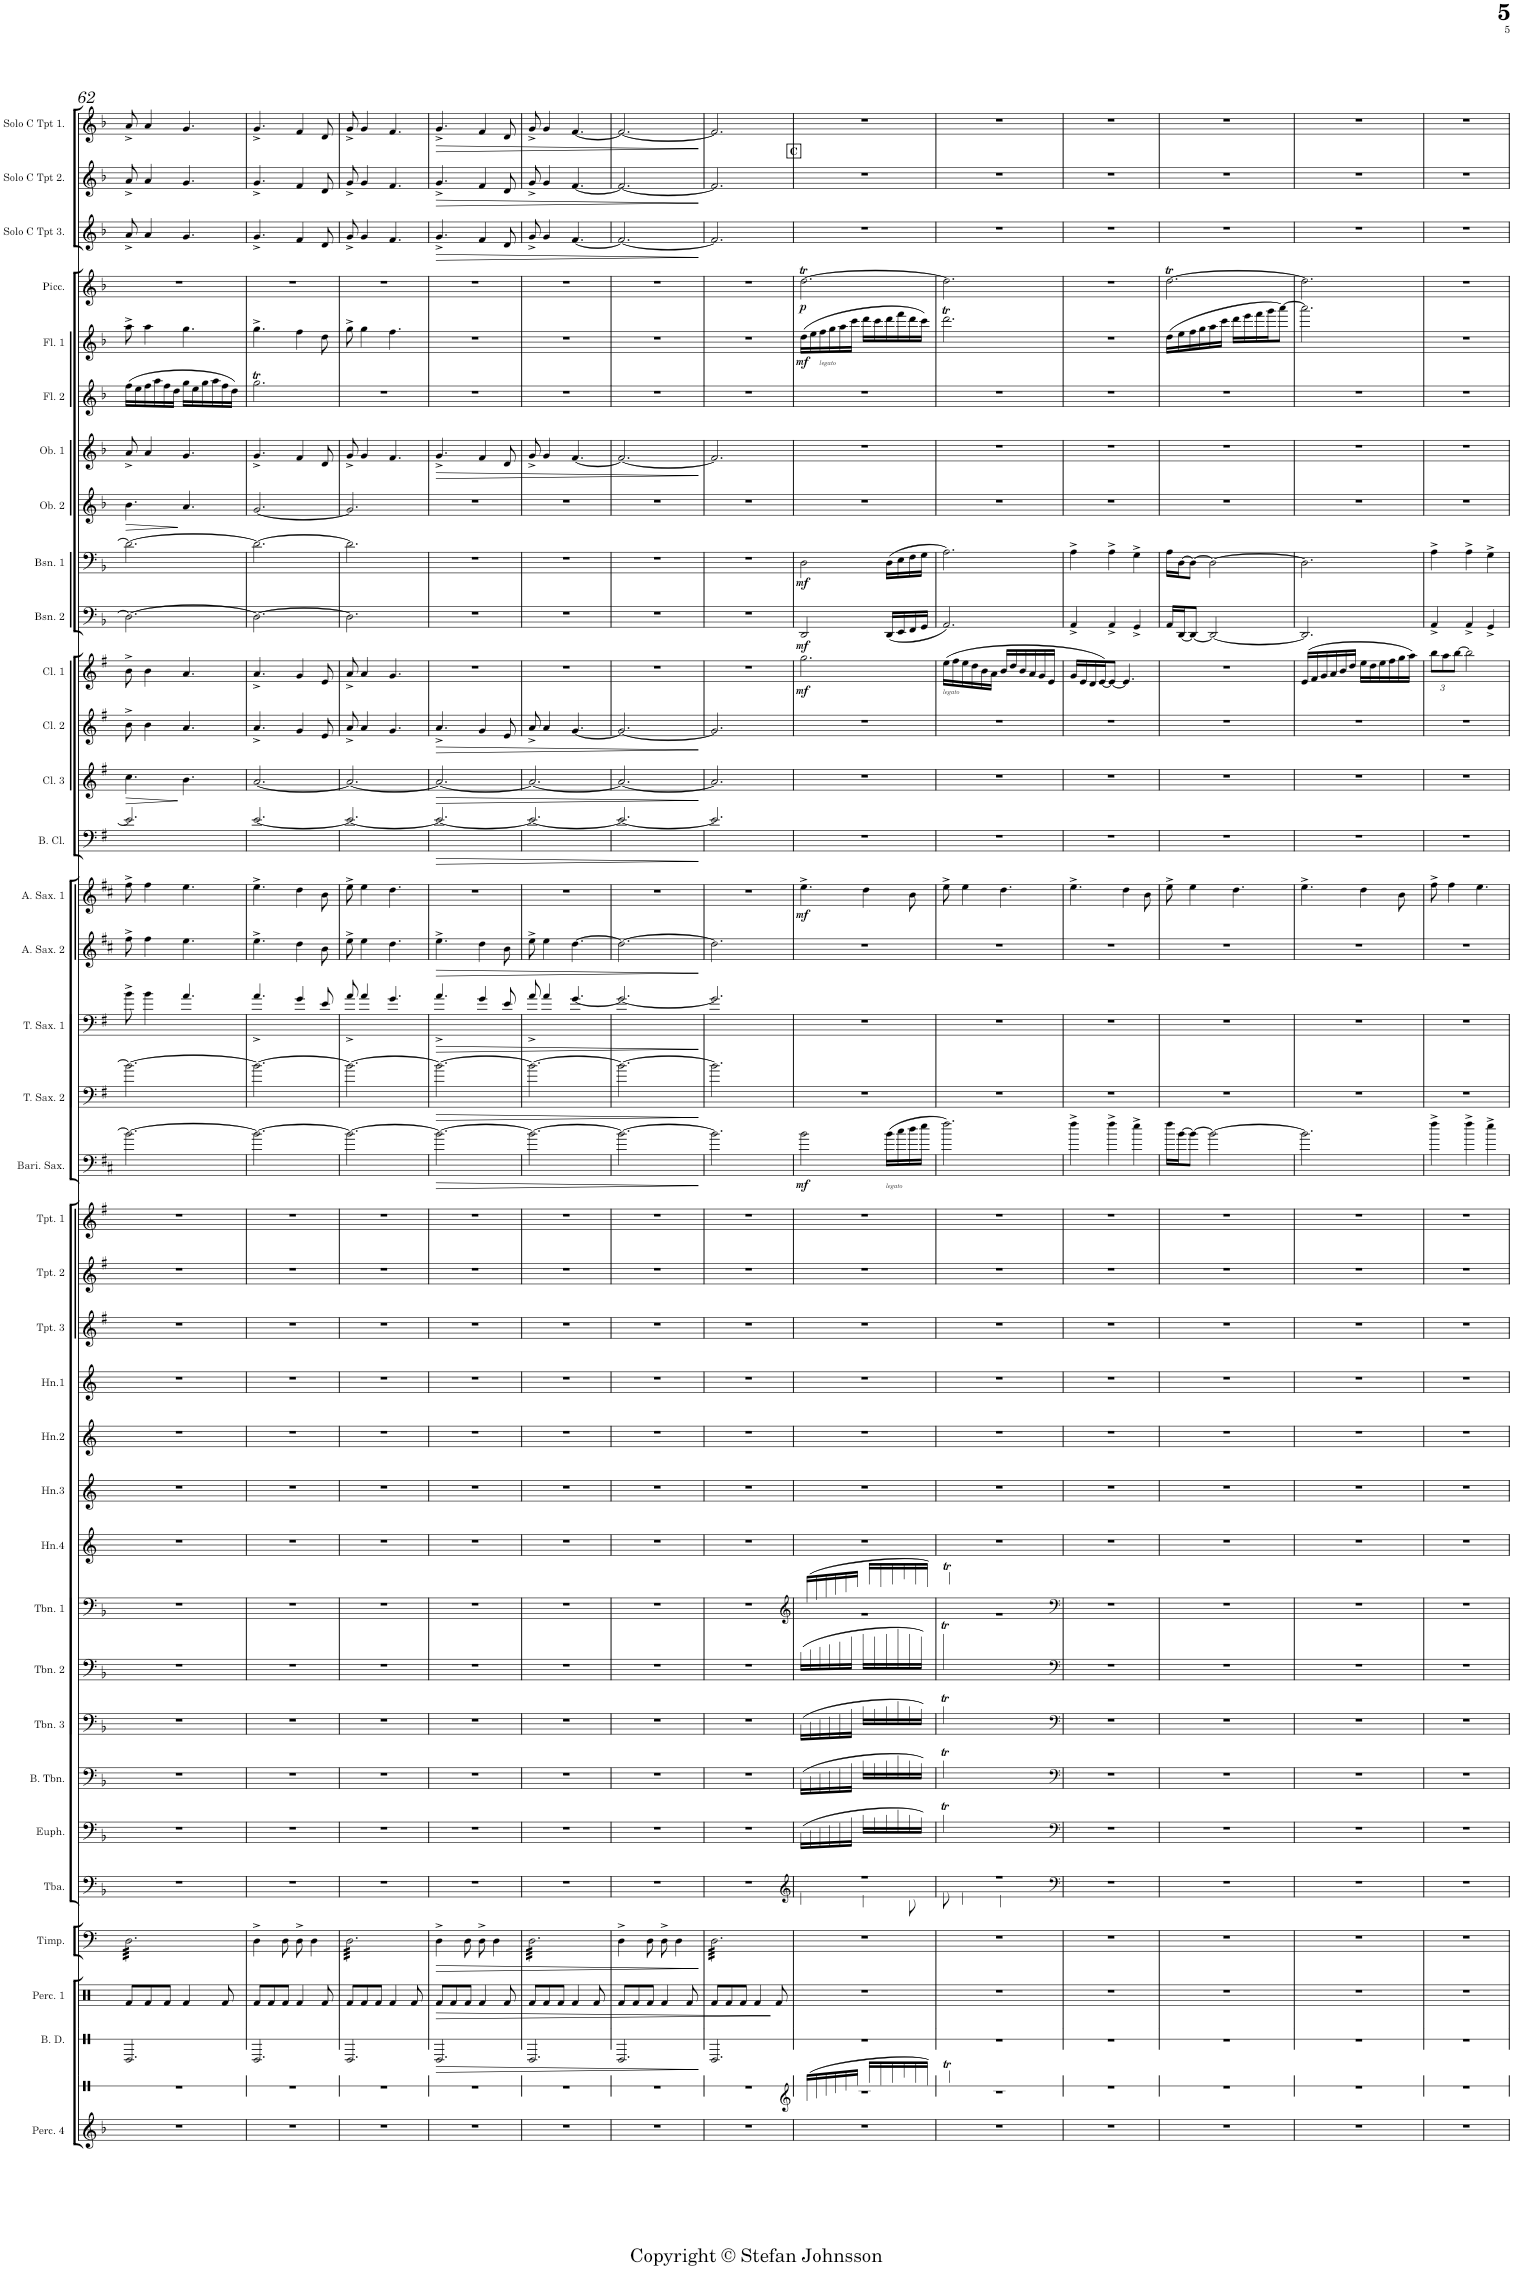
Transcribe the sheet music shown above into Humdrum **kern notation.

**kern	**kern	**kern	**kern	**kern	**kern	**kern	**kern	**kern	**kern	**kern	**kern	**kern	**kern	**kern	**kern	**kern	**kern	**kern	**dynam	**kern	**kern	**kern	**kern	**dynam	**kern	**dynam	**kern	**dynam	**kern	**kern	**dynam	**kern	**dynam	**kern	**dynam	**kern	**kern	**kern	**kern	**dynam	**kern	**dynam	**kern	**kern	**kern	**dynam
*part37	*part36	*part35	*part34	*part33	*part32	*part31	*part30	*part29	*part28	*part27	*part26	*part25	*part24	*part23	*part22	*part21	*part20	*part19	*part19	*part18	*part17	*part16	*part15	*part15	*part14	*part14	*part13	*part13	*part12	*part11	*part11	*part10	*part10	*part9	*part9	*part8	*part7	*part6	*part5	*part5	*part4	*part4	*part3	*part2	*part1	*part1
*staff37	*staff36	*staff35	*staff34	*staff33	*staff32	*staff31	*staff30	*staff29	*staff28	*staff27	*staff26	*staff25	*staff24	*staff23	*staff22	*staff21	*staff20	*staff19	*staff19	*staff18	*staff17	*staff16	*staff15	*staff15	*staff14	*staff14	*staff13	*staff13	*staff12	*staff11	*staff11	*staff10	*staff10	*staff9	*staff9	*staff8	*staff7	*staff6	*staff5	*staff5	*staff4	*staff4	*staff3	*staff2	*staff1	*staff1
*I"Percussion 4	*I"Tam-tam	*I"Bass Drum	*I"Percussion 1	*I"Timpani	*I"Tuba	*I"Euphonium	*I"Bass Trombone	*I"Trombone 3	*I"Trombone 2	*I"Trombone 1	*I"Horn 4 in F	*I"Horn 3 in F	*I"Horn 2 in F	*I"Horn 1 in F	*I"Trumpet in Bb 3	*I"Trumpet in Bb 2	*I"Trumpet in Bb 1	*I"Baritone Saxophone	*	*I"Tenor Saxophone 2	*I"Tenor Saxophone 1	*I"Alto Saxophone 2	*I"Alto Saxophone 1	*	*I"Bass Clarinet in Bb	*	*I"Clarinet in Bb 3	*	*I"Clarinet in Bb 2	*I"Clarinet in Bb 1	*	*I"Bassoon 2	*	*I"Bassoon 1	*	*I"Oboe 2	*I"Oboe 1	*I"Flute 2	*I"Flute 1	*	*I"Piccolo	*	*I"Solo Trumpet 3 in C	*I"Solo Trumpet 2 in C	*I"Solo Trumpet 1 in C	*
*I'Perc. 4	*I'T.-t.	*I'B. D.	*I'Perc. 1	*I'Timp.	*I'Tba.	*I'Euph.	*I'B. Tbn.	*I'Tbn. 3	*I'Tbn. 2	*I'Tbn. 1	*I'Hn.4	*I'Hn.3	*I'Hn.2	*I'Hn.1	*I'Tpt. 3	*I'Tpt. 2	*I'Tpt. 1	*I'Bari. Sax.	*	*I'T. Sax. 2	*I'T. Sax. 1	*I'A. Sax. 2	*I'A. Sax. 1	*	*I'B. Cl.	*	*I'Cl. 3	*	*I'Cl. 2	*I'Cl. 1	*	*I'Bsn. 2	*	*I'Bsn. 1	*	*I'Ob. 2	*I'Ob. 1	*I'Fl. 2	*I'Fl. 1	*	*I'Picc.	*	*	*	*	*
!!LO:PB:g=z
*clefG2	*clefX	*clefX	*clefX	*clefF4	*clefF4	*clefF4	*clefF4	*clefF4	*clefF4	*clefF4	*clefG2	*clefG2	*clefG2	*clefG2	*clefG2	*clefG2	*clefG2	*clefF4	*	*clefF4	*clefF4	*clefG2	*clefG2	*	*clefF4	*	*clefG2	*	*clefG2	*clefG2	*	*clefF4	*	*clefF4	*	*clefG2	*clefG2	*clefG2	*clefG2	*	*clefG2	*	*clefG2	*clefG2	*clefG2	*
*Trd-7c-12	*	*	*	*	*	*	*	*	*	*	*Trd4c7	*Trd4c7	*Trd4c7	*Trd4c7	*Trd1c2	*Trd1c2	*Trd1c2	*Trd12c21	*	*Trd8c14	*Trd8c14	*Trd5c9	*Trd5c9	*	*Trd8c14	*	*Trd1c2	*	*Trd1c2	*Trd1c2	*	*	*	*	*	*	*	*	*	*	*Trd-7c-12	*	*	*	*	*
*k[b-]	*k[]	*k[]	*k[]	*k[]	*k[b-]	*k[b-]	*k[b-]	*k[b-]	*k[b-]	*k[b-]	*k[]	*k[]	*k[]	*k[]	*k[f#]	*k[f#]	*k[f#]	*k[f#c#]	*	*k[f#]	*k[f#]	*k[f#c#]	*k[f#c#]	*	*k[f#]	*	*k[f#]	*	*k[f#]	*k[f#]	*	*k[b-]	*	*k[b-]	*	*k[b-]	*k[b-]	*k[b-]	*k[b-]	*	*k[b-]	*	*k[b-]	*k[b-]	*k[b-]	*
*d:	*	*	*	*	*d:	*d:	*d:	*d:	*d:	*d:	*	*	*	*	*e:	*e:	*e:	*b:	*	*e:	*e:	*b:	*b:	*	*e:	*	*e:	*	*e:	*e:	*	*d:	*	*d:	*	*d:	*d:	*d:	*d:	*	*d:	*	*d:	*d:	*d:	*
*M6/8	*M6/8	*M6/8	*M6/8	*M6/8	*M6/8	*M6/8	*M6/8	*M6/8	*M6/8	*M6/8	*M6/8	*M6/8	*M6/8	*M6/8	*M6/8	*M6/8	*M6/8	*M6/8	*	*M6/8	*M6/8	*M6/8	*M6/8	*	*M6/8	*	*M6/8	*	*M6/8	*M6/8	*	*M6/8	*	*M6/8	*	*M6/8	*M6/8	*M6/8	*M6/8	*	*M6/8	*	*M6/8	*M6/8	*M6/8	*
=62	=62	=62	=62	=62	=62	=62	=62	=62	=62	=62	=62	=62	=62	=62	=62	=62	=62	=62	=62	=62	=62	=62	=62	=62	=62	=62	=62	=62	=62	=62	=62	=62	=62	=62	=62	=62	=62	=62	=62	=62	=62	=62	=62	=62	=62	=62
!	!	!	!	!	!	!	!	!	!	!	!	!	!	!	!	!	!	!	!	!	!	!	!	!	!	!LO:HP:b	!	!LO:HP:b	!	!	!	!	!	!	!	!	!	!	!	!	!	!	!	!	!	!
*	*	*	*	*tremolo	*	*	*	*	*	*	*	*	*	*	*	*	*	*	*	*	*	*	*	*	*	*	*	*	*	*	*	*	*	*	*	*	*	*	*	*	*	*	*	*	*	*
2.r	2.r	2.e/	8f/L	32D\LLL	2.r	2.r	2.r	2.r	2.r	2.r	2.r	2.r	2.r	2.r	2.r	2.r	2.r	2.b\_	.	2.b\_	8b^\	8ff#^\	8ff#^\	.	2.e/]	>	4.cc\	>	8b^\	8b^\	.	2.D\_	.	2.d\_	.	4.b-\	8a^/	(16ff\LL	8aa^\	.	2.r	.	8a^/	8a^/	8a^/	.
.	.	.	.	32D\	.	.	.	.	.	.	.	.	.	.	.	.	.	.	.	.	.	.	.	.	.	.	.	.	.	.	.	.	.	.	.	.	.	.	.	.	.	.	.	.	.	.
.	.	.	.	32D\	.	.	.	.	.	.	.	.	.	.	.	.	.	.	.	.	.	.	.	.	.	.	.	.	.	.	.	.	.	.	.	.	.	16ee\	.	.	.	.	.	.	.	.
.	.	.	.	32D\	.	.	.	.	.	.	.	.	.	.	.	.	.	.	.	.	.	.	.	.	.	.	.	.	.	.	.	.	.	.	.	.	.	.	.	.	.	.	.	.	.	.
.	.	.	8f/	32D\	.	.	.	.	.	.	.	.	.	.	.	.	.	.	.	.	4b\	4ff#\	4ff#\	.	.	.	.	.	4b\	4b\	.	.	.	.	.	.	4a/	16ff\	4aa\	.	.	.	4a/	4a/	4a/	.
.	.	.	.	32D\	.	.	.	.	.	.	.	.	.	.	.	.	.	.	.	.	.	.	.	.	.	.	.	.	.	.	.	.	.	.	.	.	.	.	.	.	.	.	.	.	.	.
.	.	.	.	32D\	.	.	.	.	.	.	.	.	.	.	.	.	.	.	.	.	.	.	.	.	.	.	.	.	.	.	.	.	.	.	.	.	.	16aa\	.	.	.	.	.	.	.	.
.	.	.	.	32D\	.	.	.	.	.	.	.	.	.	.	.	.	.	.	.	.	.	.	.	.	.	.	.	.	.	.	.	.	.	.	.	.	.	.	.	.	.	.	.	.	.	.
.	.	.	8f/J	32D\	.	.	.	.	.	.	.	.	.	.	.	.	.	.	.	.	.	.	.	.	.	.	.	.	.	.	.	.	.	.	.	.	.	16ff\	.	.	.	.	.	.	.	.
.	.	.	.	32D\	.	.	.	.	.	.	.	.	.	.	.	.	.	.	.	.	.	.	.	.	.	.	.	.	.	.	.	.	.	.	.	.	.	.	.	.	.	.	.	.	.	.
.	.	.	.	32D\	.	.	.	.	.	.	.	.	.	.	.	.	.	.	.	.	.	.	.	.	.	.	.	.	.	.	.	.	.	.	.	.	.	16dd\JJ	.	.	.	.	.	.	.	.
.	.	.	.	32D\	.	.	.	.	.	.	.	.	.	.	.	.	.	.	.	.	.	.	.	.	.	.	.	.	.	.	.	.	.	.	.	.	.	.	.	.	.	.	.	.	.	.
.	.	.	4f/	32D\	.	.	.	.	.	.	.	.	.	.	.	.	.	.	.	.	4.a/	4.ee\	4.ee\	.	.	.	4.b\	.	4.a/	4.a/	.	.	.	.	.	4.a/	4.g/	16gg\LL	4.gg\	.	.	.	4.g/	4.g/	4.g/	.
.	.	.	.	32D\	.	.	.	.	.	.	.	.	.	.	.	.	.	.	.	.	.	.	.	.	.	.	.	.	.	.	.	.	.	.	.	.	.	.	.	.	.	.	.	.	.	.
.	.	.	.	32D\	.	.	.	.	.	.	.	.	.	.	.	.	.	.	.	.	.	.	.	.	.	.	.	.	.	.	.	.	.	.	.	.	.	16ee\	.	.	.	.	.	.	.	.
.	.	.	.	32D\	.	.	.	.	.	.	.	.	.	.	.	.	.	.	.	.	.	.	.	.	.	.	.	.	.	.	.	.	.	.	.	.	.	.	.	.	.	.	.	.	.	.
.	.	.	.	32D\	.	.	.	.	.	.	.	.	.	.	.	.	.	.	.	.	.	.	.	.	.	.	.	.	.	.	.	.	.	.	.	.	.	16gg\	.	.	.	.	.	.	.	.
.	.	.	.	32D\	.	.	.	.	.	.	.	.	.	.	.	.	.	.	.	.	.	.	.	.	.	.	.	.	.	.	.	.	.	.	.	.	.	.	.	.	.	.	.	.	.	.
.	.	.	.	32D\	.	.	.	.	.	.	.	.	.	.	.	.	.	.	.	.	.	.	.	.	.	.	.	.	.	.	.	.	.	.	.	.	.	16aa\	.	.	.	.	.	.	.	.
.	.	.	.	32D\	.	.	.	.	.	.	.	.	.	.	.	.	.	.	.	.	.	.	.	.	.	.	.	.	.	.	.	.	.	.	.	.	.	.	.	.	.	.	.	.	.	.
.	.	.	8f/	32D\	.	.	.	.	.	.	.	.	.	.	.	.	.	.	.	.	.	.	.	.	.	.	.	.	.	.	.	.	.	.	.	.	.	16ff\	.	.	.	.	.	.	.	.
.	.	.	.	32D\	.	.	.	.	.	.	.	.	.	.	.	.	.	.	.	.	.	.	.	.	.	.	.	.	.	.	.	.	.	.	.	.	.	.	.	.	.	.	.	.	.	.
.	.	.	.	32D\	.	.	.	.	.	.	.	.	.	.	.	.	.	.	.	.	.	.	.	.	.	.	.	.	.	.	.	.	.	.	.	.	.	16dd\JJ)	.	.	.	.	.	.	.	.
.	.	.	.	32D\JJJ	.	.	.	.	.	.	.	.	.	.	.	.	.	.	.	.	.	.	.	.	.	.	.	.	.	.	.	.	.	.	.	.	.	.	.	.	.	.	.	.	.	.
*	*	*	*	*Xtremolo	*	*	*	*	*	*	*	*	*	*	*	*	*	*	*	*	*	*	*	*	*	*	*	*	*	*	*	*	*	*	*	*	*	*	*	*	*	*	*	*	*	*
=63	=63	=63	=63	=63	=63	=63	=63	=63	=63	=63	=63	=63	=63	=63	=63	=63	=63	=63	=63	=63	=63	=63	=63	=63	=63	=63	=63	=63	=63	=63	=63	=63	=63	=63	=63	=63	=63	=63	=63	=63	=63	=63	=63	=63	=63	=63
2.r	2.r	2.e/	8f/L	4D^\	2.r	2.r	2.r	2.r	2.r	2.r	2.r	2.r	2.r	2.r	2.r	2.r	2.r	2.b\_	.	2.b\_	4.a^/	4.ee^\	4.ee^\	.	[<2.e/	.	[<2.a/	.	4.a^/	4.a^/	.	2.D\_	.	2.d\_	.	[<2.g/	4.g^/	2.ggT\	4.gg^\	.	2.r	.	4.g^/	4.g^/	4.g^/	.
.	.	.	8f/	.	.	.	.	.	.	.	.	.	.	.	.	.	.	.	.	.	.	.	.	.	.	.	.	.	.	.	.	.	.	.	.	.	.	.	.	.	.	.	.	.	.	.
.	.	.	8f/J	8D\	.	.	.	.	.	.	.	.	.	.	.	.	.	.	.	.	.	.	.	.	.	.	.	.	.	.	.	.	.	.	.	.	.	.	.	.	.	.	.	.	.	.
.	.	.	4f/	8D^\	.	.	.	.	.	.	.	.	.	.	.	.	.	.	.	.	4g/	4dd\	4dd\	.	.	.	.	.	4g/	4g/	.	.	.	.	.	.	4f/	.	4ff\	.	.	.	4f/	4f/	4f/	.
.	.	.	.	4D\	.	.	.	.	.	.	.	.	.	.	.	.	.	.	.	.	.	.	.	.	.	.	.	.	.	.	.	.	.	.	.	.	.	.	.	.	.	.	.	.	.	.
.	.	.	8f/	.	.	.	.	.	.	.	.	.	.	.	.	.	.	.	.	.	8e/	8b\	8b\	.	.	.	.	.	8e/	8e/	.	.	.	.	.	.	8d/	.	8dd\	.	.	.	8d/	8d/	8d/	.
=64	=64	=64	=64	=64	=64	=64	=64	=64	=64	=64	=64	=64	=64	=64	=64	=64	=64	=64	=64	=64	=64	=64	=64	=64	=64	=64	=64	=64	=64	=64	=64	=64	=64	=64	=64	=64	=64	=64	=64	=64	=64	=64	=64	=64	=64	=64
*	*	*	*	*tremolo	*	*	*	*	*	*	*	*	*	*	*	*	*	*	*	*	*	*	*	*	*	*	*	*	*	*	*	*	*	*	*	*	*	*	*	*	*	*	*	*	*	*
2.r	2.r	2.e/	8f/L	32D\LLL	2.r	2.r	2.r	2.r	2.r	2.r	2.r	2.r	2.r	2.r	2.r	2.r	2.r	2.b\_	.	2.b\_	8a^/	8ee^\	8ee^\	.	2.e/_	.	2.a/_	.	8a^/	8a^/	.	2.D\]	.	2.d\]	.	2.g/]	8g^/	2.r	8gg^\	.	2.r	.	8g^/	8g^/	8g^/	.
.	.	.	.	32D\	.	.	.	.	.	.	.	.	.	.	.	.	.	.	.	.	.	.	.	.	.	.	.	.	.	.	.	.	.	.	.	.	.	.	.	.	.	.	.	.	.	.
.	.	.	.	32D\	.	.	.	.	.	.	.	.	.	.	.	.	.	.	.	.	.	.	.	.	.	.	.	.	.	.	.	.	.	.	.	.	.	.	.	.	.	.	.	.	.	.
.	.	.	.	32D\	.	.	.	.	.	.	.	.	.	.	.	.	.	.	.	.	.	.	.	.	.	.	.	.	.	.	.	.	.	.	.	.	.	.	.	.	.	.	.	.	.	.
.	.	.	8f/	32D\	.	.	.	.	.	.	.	.	.	.	.	.	.	.	.	.	4a/	4ee\	4ee\	.	.	.	.	.	4a/	4a/	.	.	.	.	.	.	4g/	.	4gg\	.	.	.	4g/	4g/	4g/	.
.	.	.	.	32D\	.	.	.	.	.	.	.	.	.	.	.	.	.	.	.	.	.	.	.	.	.	.	.	.	.	.	.	.	.	.	.	.	.	.	.	.	.	.	.	.	.	.
.	.	.	.	32D\	.	.	.	.	.	.	.	.	.	.	.	.	.	.	.	.	.	.	.	.	.	.	.	.	.	.	.	.	.	.	.	.	.	.	.	.	.	.	.	.	.	.
.	.	.	.	32D\	.	.	.	.	.	.	.	.	.	.	.	.	.	.	.	.	.	.	.	.	.	.	.	.	.	.	.	.	.	.	.	.	.	.	.	.	.	.	.	.	.	.
.	.	.	8f/J	32D\	.	.	.	.	.	.	.	.	.	.	.	.	.	.	.	.	.	.	.	.	.	.	.	.	.	.	.	.	.	.	.	.	.	.	.	.	.	.	.	.	.	.
.	.	.	.	32D\	.	.	.	.	.	.	.	.	.	.	.	.	.	.	.	.	.	.	.	.	.	.	.	.	.	.	.	.	.	.	.	.	.	.	.	.	.	.	.	.	.	.
.	.	.	.	32D\	.	.	.	.	.	.	.	.	.	.	.	.	.	.	.	.	.	.	.	.	.	.	.	.	.	.	.	.	.	.	.	.	.	.	.	.	.	.	.	.	.	.
.	.	.	.	32D\	.	.	.	.	.	.	.	.	.	.	.	.	.	.	.	.	.	.	.	.	.	.	.	.	.	.	.	.	.	.	.	.	.	.	.	.	.	.	.	.	.	.
.	.	.	4f/	32D\	.	.	.	.	.	.	.	.	.	.	.	.	.	.	.	.	4.g/	4.dd\	4.dd\	.	.	.	.	.	4.g/	4.g/	.	.	.	.	.	.	4.f/	.	4.ff\	.	.	.	4.f/	4.f/	4.f/	.
.	.	.	.	32D\	.	.	.	.	.	.	.	.	.	.	.	.	.	.	.	.	.	.	.	.	.	.	.	.	.	.	.	.	.	.	.	.	.	.	.	.	.	.	.	.	.	.
.	.	.	.	32D\	.	.	.	.	.	.	.	.	.	.	.	.	.	.	.	.	.	.	.	.	.	.	.	.	.	.	.	.	.	.	.	.	.	.	.	.	.	.	.	.	.	.
.	.	.	.	32D\	.	.	.	.	.	.	.	.	.	.	.	.	.	.	.	.	.	.	.	.	.	.	.	.	.	.	.	.	.	.	.	.	.	.	.	.	.	.	.	.	.	.
.	.	.	.	32D\	.	.	.	.	.	.	.	.	.	.	.	.	.	.	.	.	.	.	.	.	.	.	.	.	.	.	.	.	.	.	.	.	.	.	.	.	.	.	.	.	.	.
.	.	.	.	32D\	.	.	.	.	.	.	.	.	.	.	.	.	.	.	.	.	.	.	.	.	.	.	.	.	.	.	.	.	.	.	.	.	.	.	.	.	.	.	.	.	.	.
.	.	.	.	32D\	.	.	.	.	.	.	.	.	.	.	.	.	.	.	.	.	.	.	.	.	.	.	.	.	.	.	.	.	.	.	.	.	.	.	.	.	.	.	.	.	.	.
.	.	.	.	32D\	.	.	.	.	.	.	.	.	.	.	.	.	.	.	.	.	.	.	.	.	.	.	.	.	.	.	.	.	.	.	.	.	.	.	.	.	.	.	.	.	.	.
.	.	.	8f/	32D\	.	.	.	.	.	.	.	.	.	.	.	.	.	.	.	.	.	.	.	.	.	.	.	.	.	.	.	.	.	.	.	.	.	.	.	.	.	.	.	.	.	.
.	.	.	.	32D\	.	.	.	.	.	.	.	.	.	.	.	.	.	.	.	.	.	.	.	.	.	.	.	.	.	.	.	.	.	.	.	.	.	.	.	.	.	.	.	.	.	.
.	.	.	.	32D\	.	.	.	.	.	.	.	.	.	.	.	.	.	.	.	.	.	.	.	.	.	.	.	.	.	.	.	.	.	.	.	.	.	.	.	.	.	.	.	.	.	.
.	.	.	.	32D\JJJ	.	.	.	.	.	.	.	.	.	.	.	.	.	.	.	.	.	.	.	.	.	.	.	.	.	.	.	.	.	.	.	.	.	.	.	.	.	.	.	.	.	.
*	*	*	*	*Xtremolo	*	*	*	*	*	*	*	*	*	*	*	*	*	*	*	*	*	*	*	*	*	*	*	*	*	*	*	*	*	*	*	*	*	*	*	*	*	*	*	*	*	*
=65	=65	=65	=65	=65	=65	=65	=65	=65	=65	=65	=65	=65	=65	=65	=65	=65	=65	=65	=65	=65	=65	=65	=65	=65	=65	=65	=65	=65	=65	=65	=65	=65	=65	=65	=65	=65	=65	=65	=65	=65	=65	=65	=65	=65	=65	=65
!	!	!	!	!	!	!	!	!	!	!	!	!	!	!	!	!	!	!	!	!	!	!	!	!	!	!	!	!	!	!	!	!	!	!	!	!	!	!	!	!	!	!	!	!	!	!LO:HP:b
2.r	2.r	2.e/	8f/L	4D^\	2.r	2.r	2.r	2.r	2.r	2.r	2.r	2.r	2.r	2.r	2.r	2.r	2.r	2.b\_	.	2.b\_	4.a^/	4.ee^\	2.r	.	2.e/_	.	2.a/_	.	4.a^/	2.r	.	2.r	.	2.r	.	2.r	4.g^/	2.r	2.r	.	2.r	.	4.g^/	4.g^/	4.g^/	>
.	.	.	8f/	.	.	.	.	.	.	.	.	.	.	.	.	.	.	.	.	.	.	.	.	.	.	.	.	.	.	.	.	.	.	.	.	.	.	.	.	.	.	.	.	.	.	.
.	.	.	8f/J	8D\	.	.	.	.	.	.	.	.	.	.	.	.	.	.	.	.	.	.	.	.	.	.	.	.	.	.	.	.	.	.	.	.	.	.	.	.	.	.	.	.	.	.
.	.	.	4f/	8D^\	.	.	.	.	.	.	.	.	.	.	.	.	.	.	.	.	4g/	4dd\	.	.	.	.	.	.	4g/	.	.	.	.	.	.	.	4f/	.	.	.	.	.	4f/	4f/	4f/	.
.	.	.	.	4D\	.	.	.	.	.	.	.	.	.	.	.	.	.	.	.	.	.	.	.	.	.	.	.	.	.	.	.	.	.	.	.	.	.	.	.	.	.	.	.	.	.	.
.	.	.	8f/	.	.	.	.	.	.	.	.	.	.	.	.	.	.	.	.	.	8e/	8b\	.	.	.	.	.	.	8e/	.	.	.	.	.	.	.	8d/	.	.	.	.	.	8d/	8d/	8d/	.
=66	=66	=66	=66	=66	=66	=66	=66	=66	=66	=66	=66	=66	=66	=66	=66	=66	=66	=66	=66	=66	=66	=66	=66	=66	=66	=66	=66	=66	=66	=66	=66	=66	=66	=66	=66	=66	=66	=66	=66	=66	=66	=66	=66	=66	=66	=66
*	*	*	*	*tremolo	*	*	*	*	*	*	*	*	*	*	*	*	*	*	*	*	*	*	*	*	*	*	*	*	*	*	*	*	*	*	*	*	*	*	*	*	*	*	*	*	*	*
2.r	2.r	2.e/	8f/L	32D\LLL	2.r	2.r	2.r	2.r	2.r	2.r	2.r	2.r	2.r	2.r	2.r	2.r	2.r	2.b\_	.	2.b\_	8a^/	8ee^\	2.r	.	2.e/_	.	2.a/_	.	8a^/	2.r	.	2.r	.	2.r	.	2.r	8g^/	2.r	2.r	.	2.r	.	8g^/	8g^/	8g^/	.
.	.	.	.	32D\	.	.	.	.	.	.	.	.	.	.	.	.	.	.	.	.	.	.	.	.	.	.	.	.	.	.	.	.	.	.	.	.	.	.	.	.	.	.	.	.	.	.
.	.	.	.	32D\	.	.	.	.	.	.	.	.	.	.	.	.	.	.	.	.	.	.	.	.	.	.	.	.	.	.	.	.	.	.	.	.	.	.	.	.	.	.	.	.	.	.
.	.	.	.	32D\	.	.	.	.	.	.	.	.	.	.	.	.	.	.	.	.	.	.	.	.	.	.	.	.	.	.	.	.	.	.	.	.	.	.	.	.	.	.	.	.	.	.
.	.	.	8f/	32D\	.	.	.	.	.	.	.	.	.	.	.	.	.	.	.	.	4a/	4ee\	.	.	.	.	.	.	4a/	.	.	.	.	.	.	.	4g/	.	.	.	.	.	4g/	4g/	4g/	.
.	.	.	.	32D\	.	.	.	.	.	.	.	.	.	.	.	.	.	.	.	.	.	.	.	.	.	.	.	.	.	.	.	.	.	.	.	.	.	.	.	.	.	.	.	.	.	.
.	.	.	.	32D\	.	.	.	.	.	.	.	.	.	.	.	.	.	.	.	.	.	.	.	.	.	.	.	.	.	.	.	.	.	.	.	.	.	.	.	.	.	.	.	.	.	.
.	.	.	.	32D\	.	.	.	.	.	.	.	.	.	.	.	.	.	.	.	.	.	.	.	.	.	.	.	.	.	.	.	.	.	.	.	.	.	.	.	.	.	.	.	.	.	.
.	.	.	8f/J	32D\	.	.	.	.	.	.	.	.	.	.	.	.	.	.	.	.	.	.	.	.	.	.	.	.	.	.	.	.	.	.	.	.	.	.	.	.	.	.	.	.	.	.
.	.	.	.	32D\	.	.	.	.	.	.	.	.	.	.	.	.	.	.	.	.	.	.	.	.	.	.	.	.	.	.	.	.	.	.	.	.	.	.	.	.	.	.	.	.	.	.
.	.	.	.	32D\	.	.	.	.	.	.	.	.	.	.	.	.	.	.	.	.	.	.	.	.	.	.	.	.	.	.	.	.	.	.	.	.	.	.	.	.	.	.	.	.	.	.
.	.	.	.	32D\	.	.	.	.	.	.	.	.	.	.	.	.	.	.	.	.	.	.	.	.	.	.	.	.	.	.	.	.	.	.	.	.	.	.	.	.	.	.	.	.	.	.
.	.	.	4f/	32D\	.	.	.	.	.	.	.	.	.	.	.	.	.	.	.	.	[<4.g/	[>4.dd\	.	.	.	.	.	.	[<4.g/	.	.	.	.	.	.	.	[<4.f/	.	.	.	.	.	[<4.f/	[<4.f/	[<4.f/	.
.	.	.	.	32D\	.	.	.	.	.	.	.	.	.	.	.	.	.	.	.	.	.	.	.	.	.	.	.	.	.	.	.	.	.	.	.	.	.	.	.	.	.	.	.	.	.	.
.	.	.	.	32D\	.	.	.	.	.	.	.	.	.	.	.	.	.	.	.	.	.	.	.	.	.	.	.	.	.	.	.	.	.	.	.	.	.	.	.	.	.	.	.	.	.	.
.	.	.	.	32D\	.	.	.	.	.	.	.	.	.	.	.	.	.	.	.	.	.	.	.	.	.	.	.	.	.	.	.	.	.	.	.	.	.	.	.	.	.	.	.	.	.	.
.	.	.	.	32D\	.	.	.	.	.	.	.	.	.	.	.	.	.	.	.	.	.	.	.	.	.	.	.	.	.	.	.	.	.	.	.	.	.	.	.	.	.	.	.	.	.	.
.	.	.	.	32D\	.	.	.	.	.	.	.	.	.	.	.	.	.	.	.	.	.	.	.	.	.	.	.	.	.	.	.	.	.	.	.	.	.	.	.	.	.	.	.	.	.	.
.	.	.	.	32D\	.	.	.	.	.	.	.	.	.	.	.	.	.	.	.	.	.	.	.	.	.	.	.	.	.	.	.	.	.	.	.	.	.	.	.	.	.	.	.	.	.	.
.	.	.	.	32D\	.	.	.	.	.	.	.	.	.	.	.	.	.	.	.	.	.	.	.	.	.	.	.	.	.	.	.	.	.	.	.	.	.	.	.	.	.	.	.	.	.	.
.	.	.	8f/	32D\	.	.	.	.	.	.	.	.	.	.	.	.	.	.	.	.	.	.	.	.	.	.	.	.	.	.	.	.	.	.	.	.	.	.	.	.	.	.	.	.	.	.
.	.	.	.	32D\	.	.	.	.	.	.	.	.	.	.	.	.	.	.	.	.	.	.	.	.	.	.	.	.	.	.	.	.	.	.	.	.	.	.	.	.	.	.	.	.	.	.
.	.	.	.	32D\	.	.	.	.	.	.	.	.	.	.	.	.	.	.	.	.	.	.	.	.	.	.	.	.	.	.	.	.	.	.	.	.	.	.	.	.	.	.	.	.	.	.
.	.	.	.	32D\JJJ	.	.	.	.	.	.	.	.	.	.	.	.	.	.	.	.	.	.	.	.	.	.	.	.	.	.	.	.	.	.	.	.	.	.	.	.	.	.	.	.	.	.
*	*	*	*	*Xtremolo	*	*	*	*	*	*	*	*	*	*	*	*	*	*	*	*	*	*	*	*	*	*	*	*	*	*	*	*	*	*	*	*	*	*	*	*	*	*	*	*	*	*
=67	=67	=67	=67	=67	=67	=67	=67	=67	=67	=67	=67	=67	=67	=67	=67	=67	=67	=67	=67	=67	=67	=67	=67	=67	=67	=67	=67	=67	=67	=67	=67	=67	=67	=67	=67	=67	=67	=67	=67	=67	=67	=67	=67	=67	=67	=67
2.r	2.r	2.e/	8f/L	4D^\	2.r	2.r	2.r	2.r	2.r	2.r	2.r	2.r	2.r	2.r	2.r	2.r	2.r	2.b\_	.	2.b\_	2.g/_	2.dd\_	2.r	.	2.e/_	.	2.a/_	.	2.g/_	2.r	.	2.r	.	2.r	.	2.r	2.f/_	2.r	2.r	.	2.r	.	2.f/_	2.f/_	2.f/_	.
.	.	.	8f/	.	.	.	.	.	.	.	.	.	.	.	.	.	.	.	.	.	.	.	.	.	.	.	.	.	.	.	.	.	.	.	.	.	.	.	.	.	.	.	.	.	.	.
.	.	.	8f/J	8D\	.	.	.	.	.	.	.	.	.	.	.	.	.	.	.	.	.	.	.	.	.	.	.	.	.	.	.	.	.	.	.	.	.	.	.	.	.	.	.	.	.	.
.	.	.	4f/	8D^\	.	.	.	.	.	.	.	.	.	.	.	.	.	.	.	.	.	.	.	.	.	.	.	.	.	.	.	.	.	.	.	.	.	.	.	.	.	.	.	.	.	.
.	.	.	.	4D\	.	.	.	.	.	.	.	.	.	.	.	.	.	.	.	.	.	.	.	.	.	.	.	.	.	.	.	.	.	.	.	.	.	.	.	.	.	.	.	.	.	.
.	.	.	8f/	.	.	.	.	.	.	.	.	.	.	.	.	.	.	.	.	.	.	.	.	.	.	.	.	.	.	.	.	.	.	.	.	.	.	.	.	.	.	.	.	.	.	.
.	.	.	.	.	.	.	.	.	.	.	.	.	.	.	.	.	.	.	.	.	.	.	.	.	.	]	.	]	.	.	.	.	.	.	.	.	.	.	.	.	.	.	.	.	.	]
=68	=68	=68	=68	=68	=68	=68	=68	=68	=68	=68	=68	=68	=68	=68	=68	=68	=68	=68	=68	=68	=68	=68	=68	=68	=68	=68	=68	=68	=68	=68	=68	=68	=68	=68	=68	=68	=68	=68	=68	=68	=68	=68	=68	=68	=68	=68
*	*	*	*	*tremolo	*	*	*	*	*	*	*	*	*	*	*	*	*	*	*	*	*	*	*	*	*	*	*	*	*	*	*	*	*	*	*	*	*	*	*	*	*	*	*	*	*	*
2.r	2.r	2.e/	8f/L	32D\LLL	2.r	2.r	2.r	2.r	2.r	2.r	2.r	2.r	2.r	2.r	2.r	2.r	2.r	2.b\]	.	2.b\]	2.g/]	2.dd\]	2.r	.	2.e/]	.	2.a/]	.	2.g/]	2.r	.	2.r	.	2.r	.	2.r	2.f/]	2.r	2.r	.	2.r	.	2.f/]	2.f/]	2.f/]	.
.	.	.	.	32D\	.	.	.	.	.	.	.	.	.	.	.	.	.	.	.	.	.	.	.	.	.	.	.	.	.	.	.	.	.	.	.	.	.	.	.	.	.	.	.	.	.	.
.	.	.	.	32D\	.	.	.	.	.	.	.	.	.	.	.	.	.	.	.	.	.	.	.	.	.	.	.	.	.	.	.	.	.	.	.	.	.	.	.	.	.	.	.	.	.	.
.	.	.	.	32D\	.	.	.	.	.	.	.	.	.	.	.	.	.	.	.	.	.	.	.	.	.	.	.	.	.	.	.	.	.	.	.	.	.	.	.	.	.	.	.	.	.	.
.	.	.	8f/	32D\	.	.	.	.	.	.	.	.	.	.	.	.	.	.	.	.	.	.	.	.	.	.	.	.	.	.	.	.	.	.	.	.	.	.	.	.	.	.	.	.	.	.
.	.	.	.	32D\	.	.	.	.	.	.	.	.	.	.	.	.	.	.	.	.	.	.	.	.	.	.	.	.	.	.	.	.	.	.	.	.	.	.	.	.	.	.	.	.	.	.
.	.	.	.	32D\	.	.	.	.	.	.	.	.	.	.	.	.	.	.	.	.	.	.	.	.	.	.	.	.	.	.	.	.	.	.	.	.	.	.	.	.	.	.	.	.	.	.
.	.	.	.	32D\	.	.	.	.	.	.	.	.	.	.	.	.	.	.	.	.	.	.	.	.	.	.	.	.	.	.	.	.	.	.	.	.	.	.	.	.	.	.	.	.	.	.
.	.	.	8f/J	32D\	.	.	.	.	.	.	.	.	.	.	.	.	.	.	.	.	.	.	.	.	.	.	.	.	.	.	.	.	.	.	.	.	.	.	.	.	.	.	.	.	.	.
.	.	.	.	32D\	.	.	.	.	.	.	.	.	.	.	.	.	.	.	.	.	.	.	.	.	.	.	.	.	.	.	.	.	.	.	.	.	.	.	.	.	.	.	.	.	.	.
.	.	.	.	32D\	.	.	.	.	.	.	.	.	.	.	.	.	.	.	.	.	.	.	.	.	.	.	.	.	.	.	.	.	.	.	.	.	.	.	.	.	.	.	.	.	.	.
.	.	.	.	32D\	.	.	.	.	.	.	.	.	.	.	.	.	.	.	.	.	.	.	.	.	.	.	.	.	.	.	.	.	.	.	.	.	.	.	.	.	.	.	.	.	.	.
.	.	.	4f/	32D\	.	.	.	.	.	.	.	.	.	.	.	.	.	.	.	.	.	.	.	.	.	.	.	.	.	.	.	.	.	.	.	.	.	.	.	.	.	.	.	.	.	.
.	.	.	.	32D\	.	.	.	.	.	.	.	.	.	.	.	.	.	.	.	.	.	.	.	.	.	.	.	.	.	.	.	.	.	.	.	.	.	.	.	.	.	.	.	.	.	.
.	.	.	.	32D\	.	.	.	.	.	.	.	.	.	.	.	.	.	.	.	.	.	.	.	.	.	.	.	.	.	.	.	.	.	.	.	.	.	.	.	.	.	.	.	.	.	.
.	.	.	.	32D\	.	.	.	.	.	.	.	.	.	.	.	.	.	.	.	.	.	.	.	.	.	.	.	.	.	.	.	.	.	.	.	.	.	.	.	.	.	.	.	.	.	.
.	.	.	.	32D\	.	.	.	.	.	.	.	.	.	.	.	.	.	.	.	.	.	.	.	.	.	.	.	.	.	.	.	.	.	.	.	.	.	.	.	.	.	.	.	.	.	.
.	.	.	.	32D\	.	.	.	.	.	.	.	.	.	.	.	.	.	.	.	.	.	.	.	.	.	.	.	.	.	.	.	.	.	.	.	.	.	.	.	.	.	.	.	.	.	.
.	.	.	.	32D\	.	.	.	.	.	.	.	.	.	.	.	.	.	.	.	.	.	.	.	.	.	.	.	.	.	.	.	.	.	.	.	.	.	.	.	.	.	.	.	.	.	.
.	.	.	.	32D\	.	.	.	.	.	.	.	.	.	.	.	.	.	.	.	.	.	.	.	.	.	.	.	.	.	.	.	.	.	.	.	.	.	.	.	.	.	.	.	.	.	.
.	.	.	8f/	32D\	.	.	.	.	.	.	.	.	.	.	.	.	.	.	.	.	.	.	.	.	.	.	.	.	.	.	.	.	.	.	.	.	.	.	.	.	.	.	.	.	.	.
.	.	.	.	32D\	.	.	.	.	.	.	.	.	.	.	.	.	.	.	.	.	.	.	.	.	.	.	.	.	.	.	.	.	.	.	.	.	.	.	.	.	.	.	.	.	.	.
.	.	.	.	32D\	.	.	.	.	.	.	.	.	.	.	.	.	.	.	.	.	.	.	.	.	.	.	.	.	.	.	.	.	.	.	.	.	.	.	.	.	.	.	.	.	.	.
.	.	.	.	32D\JJJ	.	.	.	.	.	.	.	.	.	.	.	.	.	.	.	.	.	.	.	.	.	.	.	.	.	.	.	.	.	.	.	.	.	.	.	.	.	.	.	.	.	.
*	*	*	*	*Xtremolo	*	*	*	*	*	*	*	*	*	*	*	*	*	*	*	*	*	*	*	*	*	*	*	*	*	*	*	*	*	*	*	*	*	*	*	*	*	*	*	*	*	*
!!LO:REH:place=s1:b:B:cj:t=C
=69	=69	=69	=69	=69	=69	=69	=69	=69	=69	=69	=69	=69	=69	=69	=69	=69	=69	=69	=69	=69	=69	=69	=69	=69	=69	=69	=69	=69	=69	=69	=69	=69	=69	=69	=69	=69	=69	=69	=69	=69	=69	=69	=69	=69	=69	=69
*	*clefG2	*	*	*	*clefG2	*	*	*	*	*clefG2	*	*	*	*	*	*	*	*	*	*	*	*	*	*	*	*	*	*	*	*	*	*	*	*	*	*	*	*	*	*	*	*	*	*	*	*
*	*^	*	*	*	*^	*	*	*	*	*^	*	*	*	*	*	*	*	*	*	*	*	*	*	*	*	*	*	*	*	*	*	*	*	*	*	*	*	*	*	*	*	*	*	*	*	*
!	!	!	!	!	!	!	!	!	!	!	!	!	!	!	!	!	!	!	!	!	!	!LO:DY:b	!	!	!	!	!LO:DY:b	!	!	!	!	!	!	!LO:DY:b	!	!LO:DY:b	!	!LO:DY:b	!	!	!	!	!LO:DY:b	!	!LO:DY:b	!	!	!	!
2.r	(16g/LL	2.r	2.r	2.r	2.r	2.r	4.g\	(16D\LL	(16D\LL	(16D\LL	(16d\LL	(16dd/LL	2.r	2.r	2.r	2.r	2.r	2.r	2.r	2.r	2b\	mf	2.r	2.r	2.r	4.ee^\	mf	2.r	.	2.r	.	2.r	2.gg\	mf	2DD/	mf	2D\	mf	2.r	2.r	2.r	(16dd\LL	mf	[>2.ddT\	p	2.r	2.r	2.r	.
.	16a/	.	.	.	.	.	.	16E\	16E\	16E\	16e\	16ee/	.	.	.	.	.	.	.	.	.	.	.	.	.	.	.	.	.	.	.	.	.	.	.	.	.	.	.	.	.	16ee\	.	.	.	.	.	.	.
!	!	!	!	!	!	!	!	!	!	!	!	!	!	!	!	!	!	!	!	!	!	!	!	!	!	!	!	!	!	!	!	!	!	!	!	!	!	!	!	!	!	!LO:TX:b:i:t=legato	!	!	!	!	!	!	!
.	16b/	.	.	.	.	.	.	16F\	16F\	16F\	16f\	16ff/	.	.	.	.	.	.	.	.	.	.	.	.	.	.	.	.	.	.	.	.	.	.	.	.	.	.	.	.	.	16ff\	.	.	.	.	.	.	.
.	16cc/	.	.	.	.	.	.	16G\	16G\	16G\	16g\	16gg/	.	.	.	.	.	.	.	.	.	.	.	.	.	.	.	.	.	.	.	.	.	.	.	.	.	.	.	.	.	16gg\	.	.	.	.	.	.	.
.	16dd/	.	.	.	.	.	.	16A\	16A\	16A\	16a\	16aa/	.	.	.	.	.	.	.	.	.	.	.	.	.	.	.	.	.	.	.	.	.	.	.	.	.	.	.	.	.	16aa\	.	.	.	.	.	.	.
.	16ff/JJ	.	.	.	.	.	.	16c\JJ	16c\JJ	16c\JJ	16cc\JJ	16ccc/JJ	.	.	.	.	.	.	.	.	.	.	.	.	.	.	.	.	.	.	.	.	.	.	.	.	.	.	.	.	.	16ccc\JJ	.	.	.	.	.	.	.
.	16gg/LL	.	.	.	.	.	4f\	16d\LL	16d\LL	16d\LL	16dd\LL	16ddd/LL	.	.	.	.	.	.	.	.	.	.	.	.	.	4dd\	.	.	.	.	.	.	.	.	.	.	.	.	.	.	.	16ddd\LL	.	.	.	.	.	.	.
.	16ff/	.	.	.	.	.	.	16c\	16c\	16c\	16cc\	16ccc/	.	.	.	.	.	.	.	.	.	.	.	.	.	.	.	.	.	.	.	.	.	.	.	.	.	.	.	.	.	16ccc\	.	.	.	.	.	.	.
!	!	!	!	!	!	!	!	!	!	!	!	!	!	!	!	!	!	!	!	!	!LO:TX:b:i:t=legato	!	!	!	!	!	!	!	!	!	!	!	!	!	!	!	!	!	!	!	!	!	!	!	!	!	!	!	!
.	16gg/	.	.	.	.	.	.	16d\	16d\	16d\	16dd\	16ddd/	.	.	.	.	.	.	.	.	(16b\LL	.	.	.	.	.	.	.	.	.	.	.	.	.	(16DD/LL	.	(16D\LL	.	.	.	.	16ddd\	.	.	.	.	.	.	.
.	16bb/	.	.	.	.	.	.	16f\	16f\	16f\	16ff\	16fff/	.	.	.	.	.	.	.	.	16cc#\	.	.	.	.	.	.	.	.	.	.	.	.	.	16EE/	.	16E\	.	.	.	.	16fff\	.	.	.	.	.	.	.
.	16gg/	.	.	.	.	.	8d\	16d\	16d\	16d\	16dd\	16ddd/	.	.	.	.	.	.	.	.	16dd\	.	.	.	.	8b\	.	.	.	.	.	.	.	.	16FF/	.	16F\	.	.	.	.	16ddd\	.	.	.	.	.	.	.
.	16ff/JJ)	.	.	.	.	.	.	16c\JJ)	16c\JJ)	16c\JJ)	16cc\JJ)	16ccc/JJ)	.	.	.	.	.	.	.	.	16ee\JJ	.	.	.	.	.	.	.	.	.	.	.	.	.	16GG/JJ	.	16G\JJ	.	.	.	.	16ccc\JJ)	.	.	.	.	.	.	.
=70	=70	=70	=70	=70	=70	=70	=70	=70	=70	=70	=70	=70	=70	=70	=70	=70	=70	=70	=70	=70	=70	=70	=70	=70	=70	=70	=70	=70	=70	=70	=70	=70	=70	=70	=70	=70	=70	=70	=70	=70	=70	=70	=70	=70	=70	=70	=70	=70	=70
!	!	!	!	!	!	!	!	!	!	!	!	!	!	!	!	!	!	!	!	!	!	!	!	!	!	!	!	!	!	!	!	!	!LO:TX:b:i:t=legato	!	!	!	!	!	!	!	!	!	!	!	!	!	!	!	!
2.r	2.ggT/	2.r	2.r	2.r	2.r	2.r	8g\	2.dT\	2.dT\	2.dT\	2.ddT\	2.dddT/	2.r	2.r	2.r	2.r	2.r	2.r	2.r	2.r	2.ff#\)	.	2.r	2.r	2.r	8ee^\	.	2.r	.	2.r	.	2.r	(16ee\LL	.	2.AA/)	.	2.A\)	.	2.r	2.r	2.r	2.dddT\	.	2.dd\]	.	2.r	2.r	2.r	.
.	.	.	.	.	.	.	.	.	.	.	.	.	.	.	.	.	.	.	.	.	.	.	.	.	.	.	.	.	.	.	.	.	16ff#\	.	.	.	.	.	.	.	.	.	.	.	.	.	.	.	.
.	.	.	.	.	.	.	4g\	.	.	.	.	.	.	.	.	.	.	.	.	.	.	.	.	.	.	4ee\	.	.	.	.	.	.	16ee\	.	.	.	.	.	.	.	.	.	.	.	.	.	.	.	.
.	.	.	.	.	.	.	.	.	.	.	.	.	.	.	.	.	.	.	.	.	.	.	.	.	.	.	.	.	.	.	.	.	16dd\	.	.	.	.	.	.	.	.	.	.	.	.	.	.	.	.
.	.	.	.	.	.	.	.	.	.	.	.	.	.	.	.	.	.	.	.	.	.	.	.	.	.	.	.	.	.	.	.	.	16b\	.	.	.	.	.	.	.	.	.	.	.	.	.	.	.	.
.	.	.	.	.	.	.	.	.	.	.	.	.	.	.	.	.	.	.	.	.	.	.	.	.	.	.	.	.	.	.	.	.	16a\JJ	.	.	.	.	.	.	.	.	.	.	.	.	.	.	.	.
.	.	.	.	.	.	.	4.f\	.	.	.	.	.	.	.	.	.	.	.	.	.	.	.	.	.	.	4.dd\	.	.	.	.	.	.	16b/LL	.	.	.	.	.	.	.	.	.	.	.	.	.	.	.	.
.	.	.	.	.	.	.	.	.	.	.	.	.	.	.	.	.	.	.	.	.	.	.	.	.	.	.	.	.	.	.	.	.	16dd/	.	.	.	.	.	.	.	.	.	.	.	.	.	.	.	.
.	.	.	.	.	.	.	.	.	.	.	.	.	.	.	.	.	.	.	.	.	.	.	.	.	.	.	.	.	.	.	.	.	16b/	.	.	.	.	.	.	.	.	.	.	.	.	.	.	.	.
.	.	.	.	.	.	.	.	.	.	.	.	.	.	.	.	.	.	.	.	.	.	.	.	.	.	.	.	.	.	.	.	.	16a/	.	.	.	.	.	.	.	.	.	.	.	.	.	.	.	.
.	.	.	.	.	.	.	.	.	.	.	.	.	.	.	.	.	.	.	.	.	.	.	.	.	.	.	.	.	.	.	.	.	16g/	.	.	.	.	.	.	.	.	.	.	.	.	.	.	.	.
.	.	.	.	.	.	.	.	.	.	.	.	.	.	.	.	.	.	.	.	.	.	.	.	.	.	.	.	.	.	.	.	.	16e/JJ	.	.	.	.	.	.	.	.	.	.	.	.	.	.	.	.
64ryy	64ryy	64ryy	64ryy	64ryy	64ryy	64ryy	64ryy	64ryy	64ryy	64ryy	64ryy	64ryy	64ryy	64ryy	64ryy	64ryy	64ryy	64ryy	64ryy	64ryy	64ryy	.	64ryy	64ryy	64ryy	64ryy	.	64ryy	.	64ryy	.	64ryy	64ryy	.	64ryy	.	64ryy	.	64ryy	64ryy	64ryy	64ryy	.	64ryy	.	64ryy	64ryy	64ryy	.
*	*v	*v	*	*	*	*v	*v	*	*	*	*	*v	*v	*	*	*	*	*	*	*	*	*	*	*	*	*	*	*	*	*	*	*	*	*	*	*	*	*	*	*	*	*	*	*	*	*	*	*	*
=71	=71	=71	=71	=71	=71	=71	=71	=71	=71	=71	=71	=71	=71	=71	=71	=71	=71	=71	=71	=71	=71	=71	=71	=71	=71	=71	=71	=71	=71	=71	=71	=71	=71	=71	=71	=71	=71	=71	=71	=71	=71	=71	=71	=71	=71	=71
*	*clefX	*	*	*	*clefF4	*clefF4	*clefF4	*clefF4	*clefF4	*clefF4	*	*	*	*	*	*	*	*	*	*	*	*	*	*	*	*	*	*	*	*	*	*	*	*	*	*	*	*	*	*	*	*	*	*	*	*
2.r	2.r	2.r	2.r	2.r	2.r	2.r	2.r	2.r	2.r	2.r	2.r	2.r	2.r	2.r	2.r	2.r	2.r	4ff#^\	.	2.r	2.r	2.r	4.ee^\	.	2.r	.	2.r	.	2.r	16g/LL	.	4AA^/	.	4A^\	.	2.r	2.r	2.r	2.r	.	2.r	.	2.r	2.r	2.r	.
.	.	.	.	.	.	.	.	.	.	.	.	.	.	.	.	.	.	.	.	.	.	.	.	.	.	.	.	.	.	16e/	.	.	.	.	.	.	.	.	.	.	.	.	.	.	.	.
.	.	.	.	.	.	.	.	.	.	.	.	.	.	.	.	.	.	.	.	.	.	.	.	.	.	.	.	.	.	16d/	.	.	.	.	.	.	.	.	.	.	.	.	.	.	.	.
.	.	.	.	.	.	.	.	.	.	.	.	.	.	.	.	.	.	.	.	.	.	.	.	.	.	.	.	.	.	[<16e/J)	.	.	.	.	.	.	.	.	.	.	.	.	.	.	.	.
.	.	.	.	.	.	.	.	.	.	.	.	.	.	.	.	.	.	4ff#^\	.	.	.	.	.	.	.	.	.	.	.	8e/J_	.	4AA^/	.	4A^\	.	.	.	.	.	.	.	.	.	.	.	.
.	.	.	.	.	.	.	.	.	.	.	.	.	.	.	.	.	.	.	.	.	.	.	4dd\	.	.	.	.	.	.	4.e/]	.	.	.	.	.	.	.	.	.	.	.	.	.	.	.	.
.	.	.	.	.	.	.	.	.	.	.	.	.	.	.	.	.	.	4ee^\	.	.	.	.	.	.	.	.	.	.	.	.	.	4GG^/	.	4G^\	.	.	.	.	.	.	.	.	.	.	.	.
.	.	.	.	.	.	.	.	.	.	.	.	.	.	.	.	.	.	.	.	.	.	.	8b\	.	.	.	.	.	.	.	.	.	.	.	.	.	.	.	.	.	.	.	.	.	.	.
64ryy	64r	64ryy	64ryy	64ryy	64ryy	64ryy	64ryy	64ryy	64ryy	64r	64ryy	64ryy	64ryy	64ryy	64ryy	64ryy	64ryy	64ryy	.	64ryy	64ryy	64ryy	64ryy	.	64ryy	.	64ryy	.	64ryy	64ryy	.	64ryy	.	64ryy	.	64ryy	64ryy	64ryy	64ryy	.	64ryy	.	64ryy	64ryy	64ryy	.
=72	=72	=72	=72	=72	=72	=72	=72	=72	=72	=72	=72	=72	=72	=72	=72	=72	=72	=72	=72	=72	=72	=72	=72	=72	=72	=72	=72	=72	=72	=72	=72	=72	=72	=72	=72	=72	=72	=72	=72	=72	=72	=72	=72	=72	=72	=72
2.r	2.r	2.r	2.r	2.r	2.r	2.r	2.r	2.r	2.r	2.r	2.r	2.r	2.r	2.r	2.r	2.r	2.r	16ff#\LL	.	2.r	2.r	2.r	8ee^\	.	2.r	.	2.r	.	2.r	2.r	.	16AA/LL	.	16A\LL	.	2.r	2.r	2.r	(16dd\LL	.	[>2.ddT\	.	2.r	2.r	2.r	.
.	.	.	.	.	.	.	.	.	.	.	.	.	.	.	.	.	.	[>16b\J	.	.	.	.	.	.	.	.	.	.	.	.	.	[<16DD/J	.	[>16D\J	.	.	.	.	16ee\	.	.	.	.	.	.	.
.	.	.	.	.	.	.	.	.	.	.	.	.	.	.	.	.	.	8b\J_	.	.	.	.	4ee\	.	.	.	.	.	.	.	.	8DD/J_	.	8D\J_	.	.	.	.	16ff\	.	.	.	.	.	.	.
.	.	.	.	.	.	.	.	.	.	.	.	.	.	.	.	.	.	.	.	.	.	.	.	.	.	.	.	.	.	.	.	.	.	.	.	.	.	.	16gg\	.	.	.	.	.	.	.
.	.	.	.	.	.	.	.	.	.	.	.	.	.	.	.	.	.	2b\_	.	.	.	.	.	.	.	.	.	.	.	.	.	2DD/_	.	2D\_	.	.	.	.	16aa\	.	.	.	.	.	.	.
.	.	.	.	.	.	.	.	.	.	.	.	.	.	.	.	.	.	.	.	.	.	.	.	.	.	.	.	.	.	.	.	.	.	.	.	.	.	.	16ccc\JJ	.	.	.	.	.	.	.
.	.	.	.	.	.	.	.	.	.	.	.	.	.	.	.	.	.	.	.	.	.	.	4.dd\	.	.	.	.	.	.	.	.	.	.	.	.	.	.	.	16ddd\LL	.	.	.	.	.	.	.
.	.	.	.	.	.	.	.	.	.	.	.	.	.	.	.	.	.	.	.	.	.	.	.	.	.	.	.	.	.	.	.	.	.	.	.	.	.	.	16eee\	.	.	.	.	.	.	.
.	.	.	.	.	.	.	.	.	.	.	.	.	.	.	.	.	.	.	.	.	.	.	.	.	.	.	.	.	.	.	.	.	.	.	.	.	.	.	16fff\	.	.	.	.	.	.	.
.	.	.	.	.	.	.	.	.	.	.	.	.	.	.	.	.	.	.	.	.	.	.	.	.	.	.	.	.	.	.	.	.	.	.	.	.	.	.	16ggg\J	.	.	.	.	.	.	.
.	.	.	.	.	.	.	.	.	.	.	.	.	.	.	.	.	.	.	.	.	.	.	.	.	.	.	.	.	.	.	.	.	.	.	.	.	.	.	[>8aaa\J)	.	.	.	.	.	.	.
=73	=73	=73	=73	=73	=73	=73	=73	=73	=73	=73	=73	=73	=73	=73	=73	=73	=73	=73	=73	=73	=73	=73	=73	=73	=73	=73	=73	=73	=73	=73	=73	=73	=73	=73	=73	=73	=73	=73	=73	=73	=73	=73	=73	=73	=73	=73
2.r	2.r	2.r	2.r	2.r	2.r	2.r	2.r	2.r	2.r	2.r	2.r	2.r	2.r	2.r	2.r	2.r	2.r	2.b\]	.	2.r	2.r	2.r	4.ee^\	.	2.r	.	2.r	.	2.r	(16e/LL	.	2.DD/]	.	2.D\]	.	2.r	2.r	2.r	2.aaa\]	.	2.dd\]	.	2.r	2.r	2.r	.
.	.	.	.	.	.	.	.	.	.	.	.	.	.	.	.	.	.	.	.	.	.	.	.	.	.	.	.	.	.	16f#/	.	.	.	.	.	.	.	.	.	.	.	.	.	.	.	.
.	.	.	.	.	.	.	.	.	.	.	.	.	.	.	.	.	.	.	.	.	.	.	.	.	.	.	.	.	.	16g/	.	.	.	.	.	.	.	.	.	.	.	.	.	.	.	.
.	.	.	.	.	.	.	.	.	.	.	.	.	.	.	.	.	.	.	.	.	.	.	.	.	.	.	.	.	.	16a/	.	.	.	.	.	.	.	.	.	.	.	.	.	.	.	.
.	.	.	.	.	.	.	.	.	.	.	.	.	.	.	.	.	.	.	.	.	.	.	.	.	.	.	.	.	.	16b/	.	.	.	.	.	.	.	.	.	.	.	.	.	.	.	.
.	.	.	.	.	.	.	.	.	.	.	.	.	.	.	.	.	.	.	.	.	.	.	.	.	.	.	.	.	.	16dd/JJ	.	.	.	.	.	.	.	.	.	.	.	.	.	.	.	.
.	.	.	.	.	.	.	.	.	.	.	.	.	.	.	.	.	.	.	.	.	.	.	4dd\	.	.	.	.	.	.	16ee\LL	.	.	.	.	.	.	.	.	.	.	.	.	.	.	.	.
.	.	.	.	.	.	.	.	.	.	.	.	.	.	.	.	.	.	.	.	.	.	.	.	.	.	.	.	.	.	16dd\	.	.	.	.	.	.	.	.	.	.	.	.	.	.	.	.
.	.	.	.	.	.	.	.	.	.	.	.	.	.	.	.	.	.	.	.	.	.	.	.	.	.	.	.	.	.	16ee\	.	.	.	.	.	.	.	.	.	.	.	.	.	.	.	.
.	.	.	.	.	.	.	.	.	.	.	.	.	.	.	.	.	.	.	.	.	.	.	.	.	.	.	.	.	.	16ff#\	.	.	.	.	.	.	.	.	.	.	.	.	.	.	.	.
.	.	.	.	.	.	.	.	.	.	.	.	.	.	.	.	.	.	.	.	.	.	.	8b\	.	.	.	.	.	.	16gg\	.	.	.	.	.	.	.	.	.	.	.	.	.	.	.	.
.	.	.	.	.	.	.	.	.	.	.	.	.	.	.	.	.	.	.	.	.	.	.	.	.	.	.	.	.	.	16aa\JJ)	.	.	.	.	.	.	.	.	.	.	.	.	.	.	.	.
=74	=74	=74	=74	=74	=74	=74	=74	=74	=74	=74	=74	=74	=74	=74	=74	=74	=74	=74	=74	=74	=74	=74	=74	=74	=74	=74	=74	=74	=74	=74	=74	=74	=74	=74	=74	=74	=74	=74	=74	=74	=74	=74	=74	=74	=74	=74
*	*	*	*	*	*	*	*	*	*	*	*	*	*	*	*	*	*	*	*	*	*	*	*	*	*	*	*	*	*	*Xbrackettup	*	*	*	*	*	*	*	*	*	*	*	*	*	*	*	*
2.r	2.r	2.r	2.r	2.r	2.r	2.r	2.r	2.r	2.r	2.r	2.r	2.r	2.r	2.r	2.r	2.r	2.r	4ff#^\	.	2.r	2.r	2.r	8ff#^\	.	2.r	.	2.r	.	2.r	12bb\L	.	4AA^/	.	4A^\	.	2.r	2.r	2.r	2.r	.	2.r	.	2.r	2.r	2.r	.
.	.	.	.	.	.	.	.	.	.	.	.	.	.	.	.	.	.	.	.	.	.	.	.	.	.	.	.	.	.	12aa\	.	.	.	.	.	.	.	.	.	.	.	.	.	.	.	.
.	.	.	.	.	.	.	.	.	.	.	.	.	.	.	.	.	.	.	.	.	.	.	4ff#\	.	.	.	.	.	.	.	.	.	.	.	.	.	.	.	.	.	.	.	.	.	.	.
.	.	.	.	.	.	.	.	.	.	.	.	.	.	.	.	.	.	.	.	.	.	.	.	.	.	.	.	.	.	[>12bb\J	.	.	.	.	.	.	.	.	.	.	.	.	.	.	.	.
.	.	.	.	.	.	.	.	.	.	.	.	.	.	.	.	.	.	4ff#^\	.	.	.	.	.	.	.	.	.	.	.	2bb\]	.	4AA^/	.	4A^\	.	.	.	.	.	.	.	.	.	.	.	.
.	.	.	.	.	.	.	.	.	.	.	.	.	.	.	.	.	.	.	.	.	.	.	4.ee\	.	.	.	.	.	.	.	.	.	.	.	.	.	.	.	.	.	.	.	.	.	.	.
.	.	.	.	.	.	.	.	.	.	.	.	.	.	.	.	.	.	4ee^\	.	.	.	.	.	.	.	.	.	.	.	.	.	4GG^/	.	4G^\	.	.	.	.	.	.	.	.	.	.	.	.
=	=	=	=	=	=	=	=	=	=	=	=	=	=	=	=	=	=	=	=	=	=	=	=	=	=	=	=	=	=	=	=	=	=	=	=	=	=	=	=	=	=	=	=	=	=	=
*-	*-	*-	*-	*-	*-	*-	*-	*-	*-	*-	*-	*-	*-	*-	*-	*-	*-	*-	*-	*-	*-	*-	*-	*-	*-	*-	*-	*-	*-	*-	*-	*-	*-	*-	*-	*-	*-	*-	*-	*-	*-	*-	*-	*-	*-	*-
